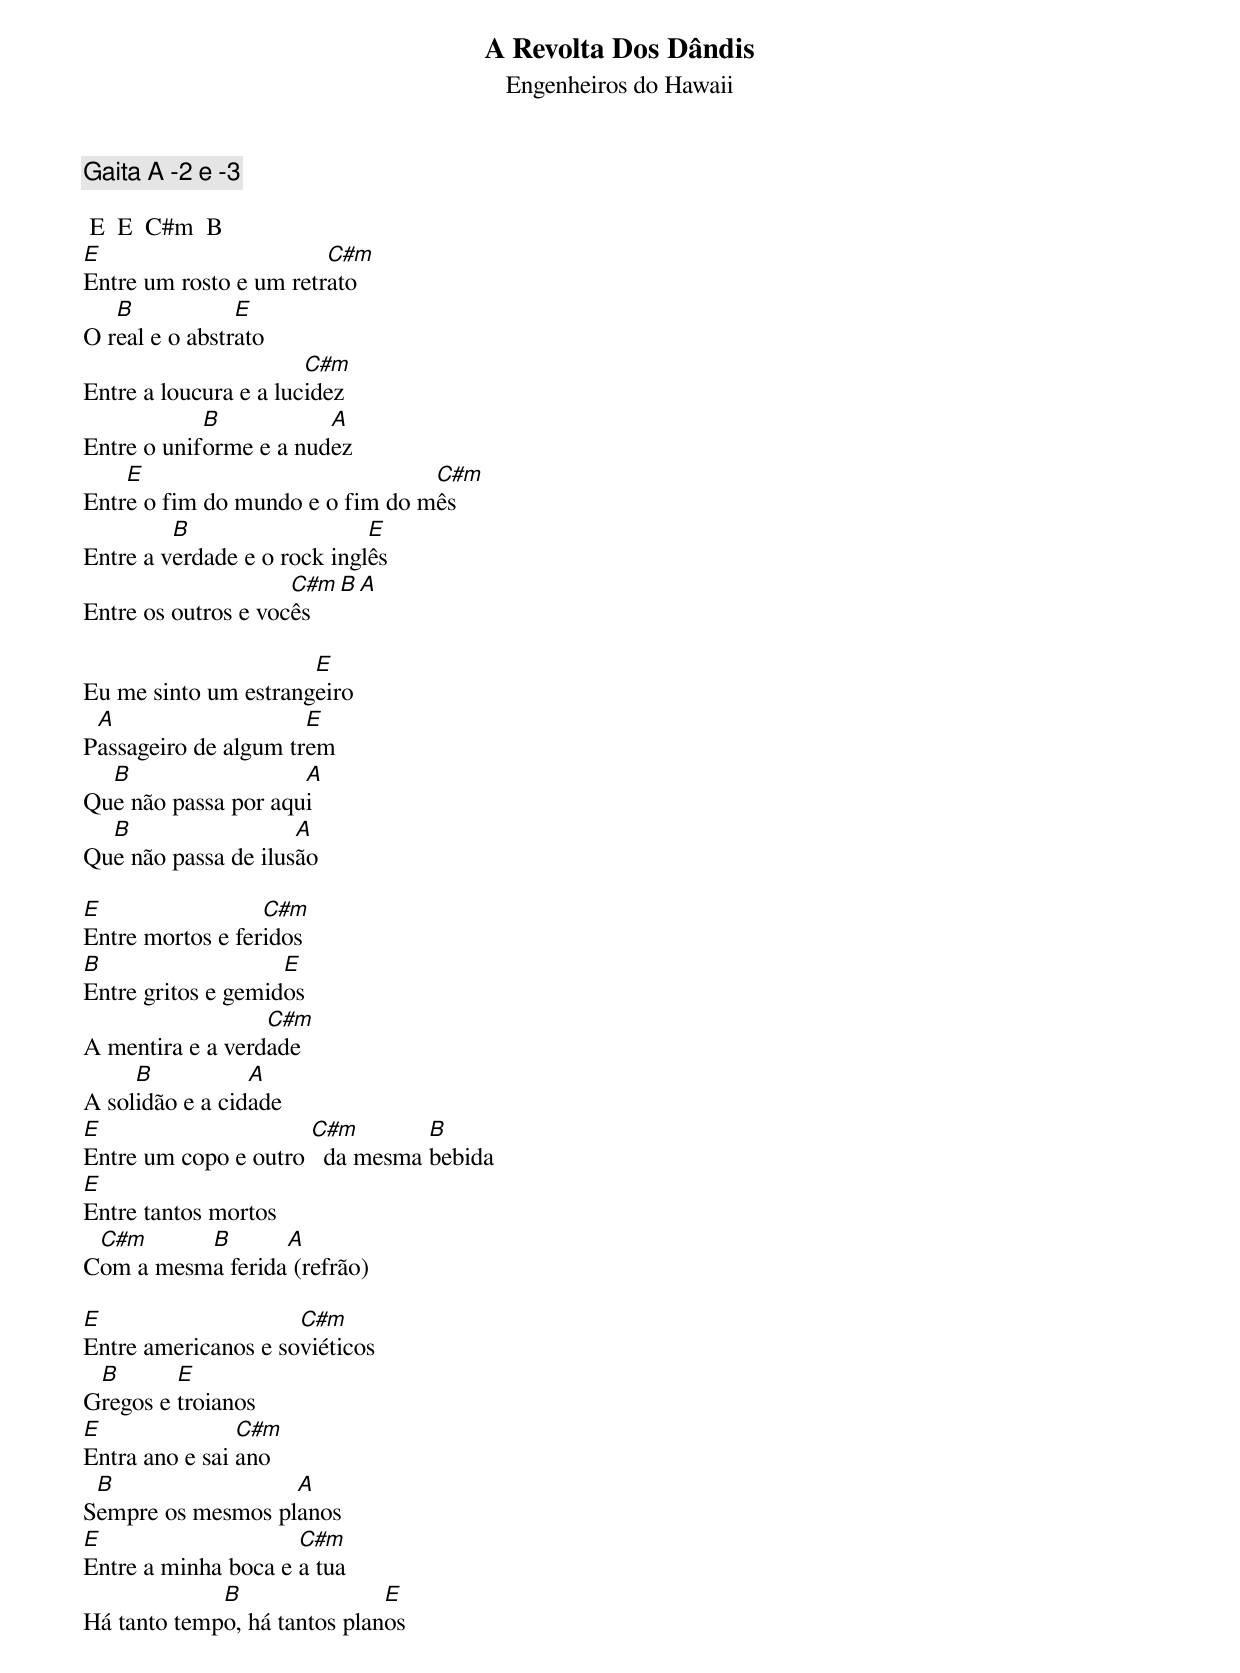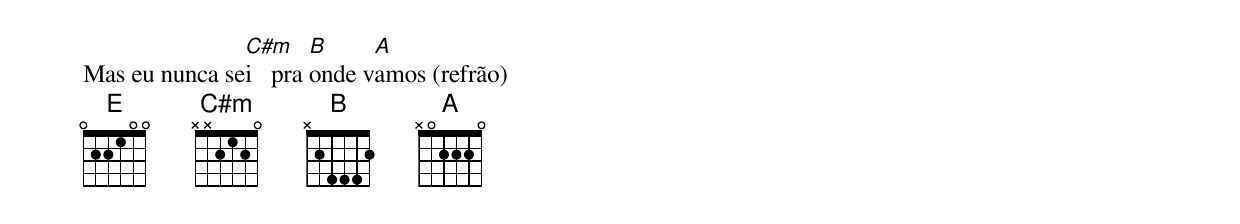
A Revolta Dos Dândis
Engenheiros do Hawaii

Gaita A -2 e -3

 E  E  C#m  B
E                       C#m
Entre um rosto e um retrato
   B            E
O real e o abstrato
                       C#m
Entre a loucura e a lucidez
            B           A
Entre o uniforme e a nudez
    E                            C#m
Entre o fim do mundo e o fim do mês
         B                   E
Entre a verdade e o rock inglês
                     C#m   B A
Entre os outros e vocês

                      E
Eu me sinto um estrangeiro
 A                    E
Passageiro de algum trem
  B                  A
Que não passa por aqui
  B                  A
Que não passa de ilusão

E                 C#m
Entre mortos e feridos
B                   E
Entre gritos e gemidos
                  C#m
A mentira e a verdade
     B           A
A solidão e a cidade
E                     C#m        B
Entre um copo e outro   da mesma bebida
E
Entre tantos mortos
 C#m      B       A
Com a mesma ferida (refrão)

E                    C#m
Entre americanos e soviéticos
 B       E
Gregos e troianos
E               C#m
Entra ano e sai ano
 B                 A
Sempre os mesmos planos
E                    C#m
Entre a minha boca e a tua
             B                E
Há tanto tempo, há tantos planos
               C#m     B     A
Mas eu nunca sei   pra onde vamos (refrão)
